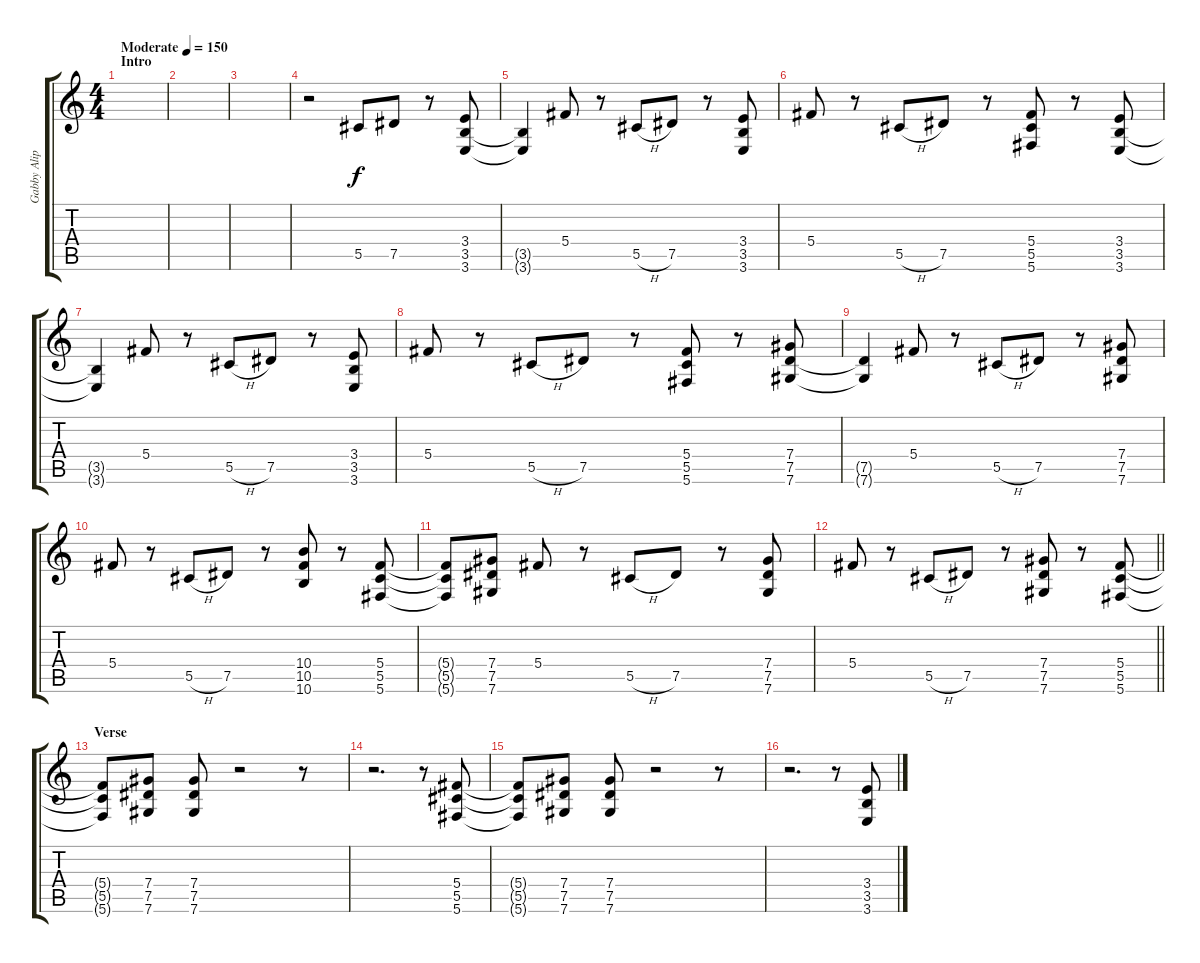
\track ("Gabby Alipe" "Gabby Alip") {instrument distortionguitar}
\staff {score tabs}
\tuning (Eb4 Bb3 Gb3 Db3 Ab2 Db2) {hide}
\ts (4 4)
\section ("" "Intro")
\tempo (150 "Moderate")
\clef g2
\ks c
|
|
|
r.2 5.5.8 7.5.8 r.8 (3.4 3.5 3.6).8 |
(3.5{t} 3.6{t}).4 5.4.8 r.8 5.5{h}.8 7.5.8 r.8 (3.4 3.5 3.6).8 |
5.4.8 r.8 5.5{h}.8 7.5.8 r.8 (5.4 5.5 5.6).8 r.8 (3.4 3.5 3.6).8 |
(3.5{t} 3.6{t}).4 5.4.8 r.8 5.5{h}.8 7.5.8 r.8 (3.4 3.5 3.6).8 |
5.4.8 r.8 5.5{h}.8 7.5.8 r.8 (5.4 5.5 5.6).8 r.8 (7.4 7.5 7.6).8 |
(7.5{t} 7.6{t}).4 5.4.8 r.8 5.5{h}.8 7.5.8 r.8 (7.4 7.5 7.6).8 |
5.4.8 r.8 5.5{h}.8 7.5.8 r.8 (10.4 10.5 10.6).8 r.8 (5.4 5.5 5.6).8 |
(5.4{t} 5.5{t} 5.6{t}).8 (7.4 7.5 7.6).8 5.4.8 r.8 5.5{h}.8 7.5.8 r.8 (7.4 7.5 7.6).8 |
\barLineRight lightlight
5.4.8 r.8 5.5{h}.8 7.5.8 r.8 (7.4 7.5 7.6).8 r.8 (5.4 5.5 5.6).8 |
\section ("" "Verse")
(5.4{t} 5.5{t} 5.6{t}).8 (7.4 7.5 7.6).8 (7.4 7.5 7.6).8 r.2 r.8 |
r.2{d} r.8 (5.4 5.5 5.6).8 |
(5.4{t} 5.5{t} 5.6{t}).8 (7.4 7.5 7.6).8 (7.4 7.5 7.6).8 r.2 r.8 |
r.2{d} r.8 (3.4 3.5 3.6).8
